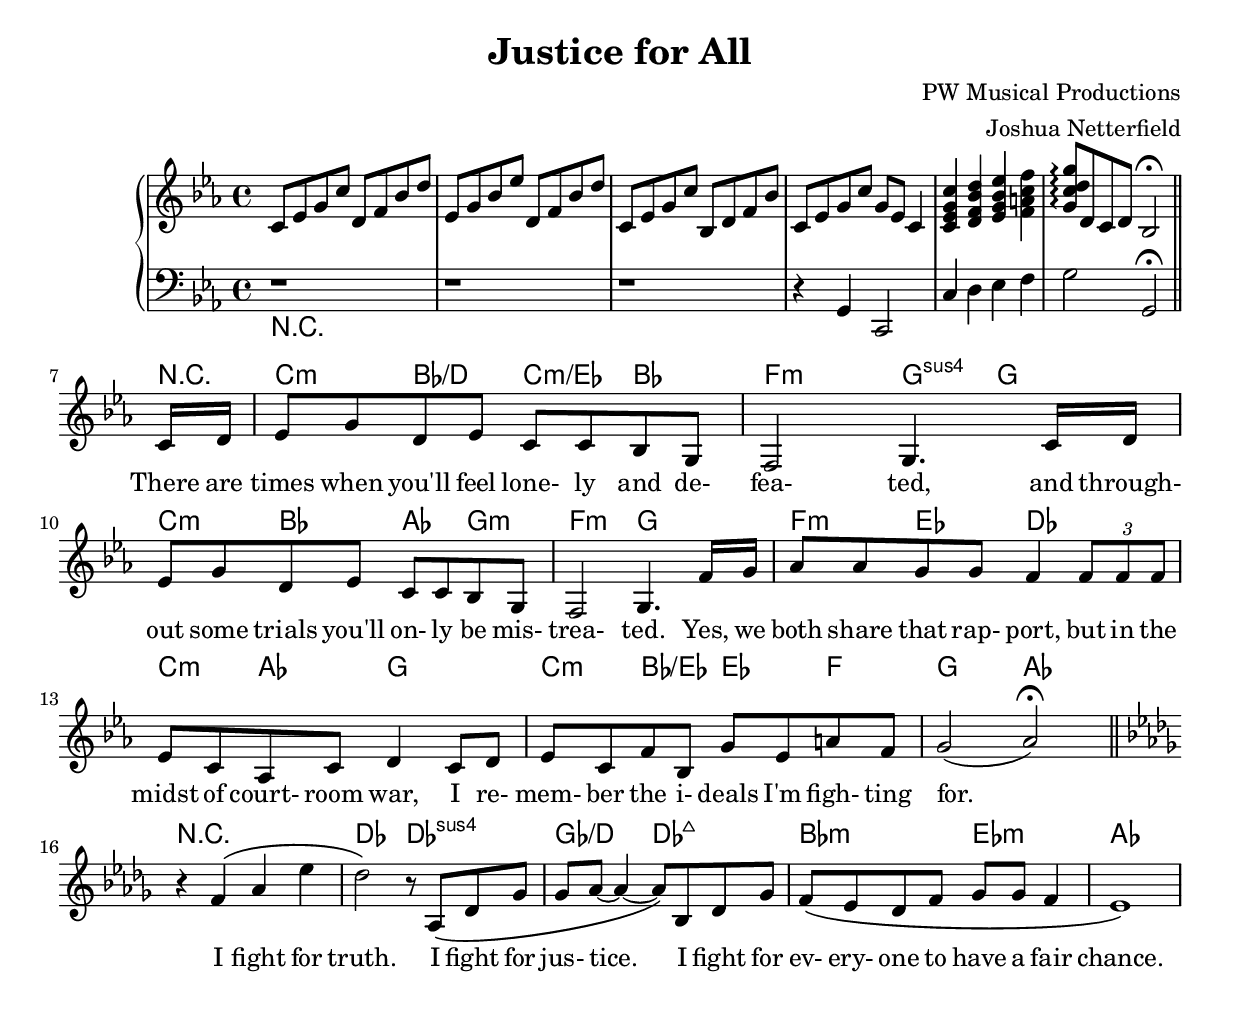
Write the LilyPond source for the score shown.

\header {
  title = "Justice for All"
  composer = "PW Musical Productions"
  arranger = "Joshua Netterfield"
}

\layout {   
  \context {     
    \Staff \RemoveEmptyStaves
    \override VerticalAxisGroup #'remove-first = ##t
  }
}

\score {
  <<
  \new PianoStaff \relative c' <<
    \new Staff {
      \key c \minor
      c8 ees g c
      d, f bes d |
      ees, g bes ees
      d, f bes d |
      c, ees g c
      bes, d f bes |
      c, ees g c g ees c4 |

      <c ees g c>4
      <d f bes d>4
      <ees g bes ees>4
      <f a c f>4
      <g c d g>8\arpeggio
      d c d bes2\fermata 
      \bar "||"
      % Hide time signature
      \override Staff.TimeSignature #'stencil = ##f

      % Without this, some extra space is added after the line...
      \once \set Staff.explicitKeySignatureVisibility = #end-of-line-invisible
      \break
    }
    \new Staff {
      \key c \minor
      \clef bass
      r1 |
      r1 |
      r1 |
      r4 g, c,2 |

      c'4
      d
      ees
      f |
      g2
      g,\fermata
      \bar "||"
      % Hide time signature
      \override Staff.TimeSignature #'stencil = ##f

      % Without this, some extra space is added after the line...
      \once \set Staff.explicitKeySignatureVisibility = #end-of-line-invisible
      \break
    }
  >> 
  \chords {
    R1*6

    % Without this, some extra space is added after the line...
    \once \set Staff.explicitKeySignatureVisibility = #end-of-line-invisible
    \break

    \time 1/8
    r8

    \time 4/4
    \powerChords
    
    c4:m bes/d c:m/ees bes
    f2:m g4:sus4 g

    c4:m bes aes g:m
    f2:m g

    f4:m ees des2
    c4:m aes g2

    c4:m bes/ees ees f
    g2 aes

    R1

    des2 des:sus4
    ges/d des:maj7
    bes:m ees:m
    aes1
  }
  \new Staff \relative c {
    R1*6
    \override Staff.TimeSignature #'stencil = ##f

    % Without this, some extra space is added after the line...
    \once \set Staff.explicitKeySignatureVisibility = #end-of-line-invisible
    \break

    \key c \minor
    \time 1/8
    \new Voice = "vocals" {
      c'16 d
      \time 4/4
    
      ees8 g d ees c c bes g |
      f2 g4. c16 d |
      
      % Show future time signatures (remember, we got rid of them above...) 
      \override Staff.TimeSignature #'stencil = ##t

      ees8 g d ees c c bes g |
      f2 g4. f'16 g |

      aes8 aes g g f4
      \tuplet 3/2 { f8 f f } |
      ees c aes c d4
      c8 d |
      ees c f bes, g' ees a f |
      g2 ( aes \fermata )

      \bar "||"

      \key des \major
      r4 f\( aes ees'
      des2 \) r8 aes, \( des ges
      ges aes ~ aes4 ~ aes8 \)
      bes, des ges
      f \( ees des8 f ges8 ges f4
      ees1 \)
    }
  }
  \new Lyrics \lyricsto "vocals" {
    There are times when you'll feel lone- ly and de-
    fea- ted, and through- out some trials you'll on- ly be mis-
    trea- ted. Yes, we
    both share that rap- port, but in the
    midst of court- room war, I re-
    mem- ber the i- deals I'm figh- ting
    for.

    I fight for truth.
    I fight for jus- tice.
    I fight for ev- ery- one to have a fair chance.
  }
  >>
}
